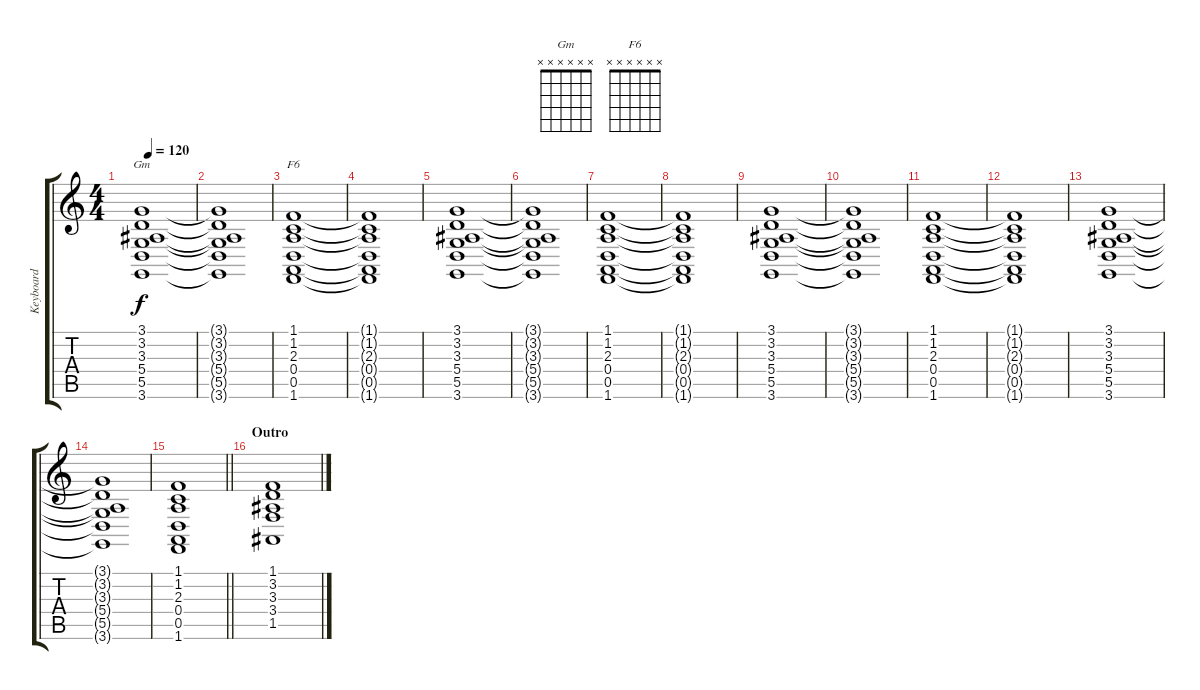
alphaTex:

\track ("Keyboard" "Keyboard") {instrument pad8sweep}
\staff {score tabs}
\tuning (E4 B3 G3 D3 A2 E2) {hide}
\chord ("Gm" x x x x x x)
\chord ("F6" x x x x x x)
\ts (4 4)
\tempo 120
\clef g2
\ks c
(3.1 3.2 3.3 5.4 5.5 3.6).1{ch "Gm" dy f} |
(3.1{t} 3.2{t} 3.3{t} 5.4{t} 5.5{t} 3.6{t}).1 |
(1.1 1.2 2.3 0.4 0.5 1.6).1{ch "F6"} |
(1.1{t} 1.2{t} 2.3{t} 0.4{t} 0.5{t} 1.6{t}).1 |
(3.1 3.2 3.3 5.4 5.5 3.6).1 |
(3.1{t} 3.2{t} 3.3{t} 5.4{t} 5.5{t} 3.6{t}).1 |
(1.1 1.2 2.3 0.4 0.5 1.6).1 |
(1.1{t} 1.2{t} 2.3{t} 0.4{t} 0.5{t} 1.6{t}).1 |
(3.1 3.2 3.3 5.4 5.5 3.6).1 |
(3.1{t} 3.2{t} 3.3{t} 5.4{t} 5.5{t} 3.6{t}).1 |
(1.1 1.2 2.3 0.4 0.5 1.6).1 |
(1.1{t} 1.2{t} 2.3{t} 0.4{t} 0.5{t} 1.6{t}).1 |
(3.1 3.2 3.3 5.4 5.5 3.6).1 |
(3.1{t} 3.2{t} 3.3{t} 5.4{t} 5.5{t} 3.6{t}).1 |
\barLineRight lightlight
(1.1 1.2 2.3 0.4 0.5 1.6).1 |
\section ("" "Outro")
(1.1 3.2 3.3 3.4 1.5).1
